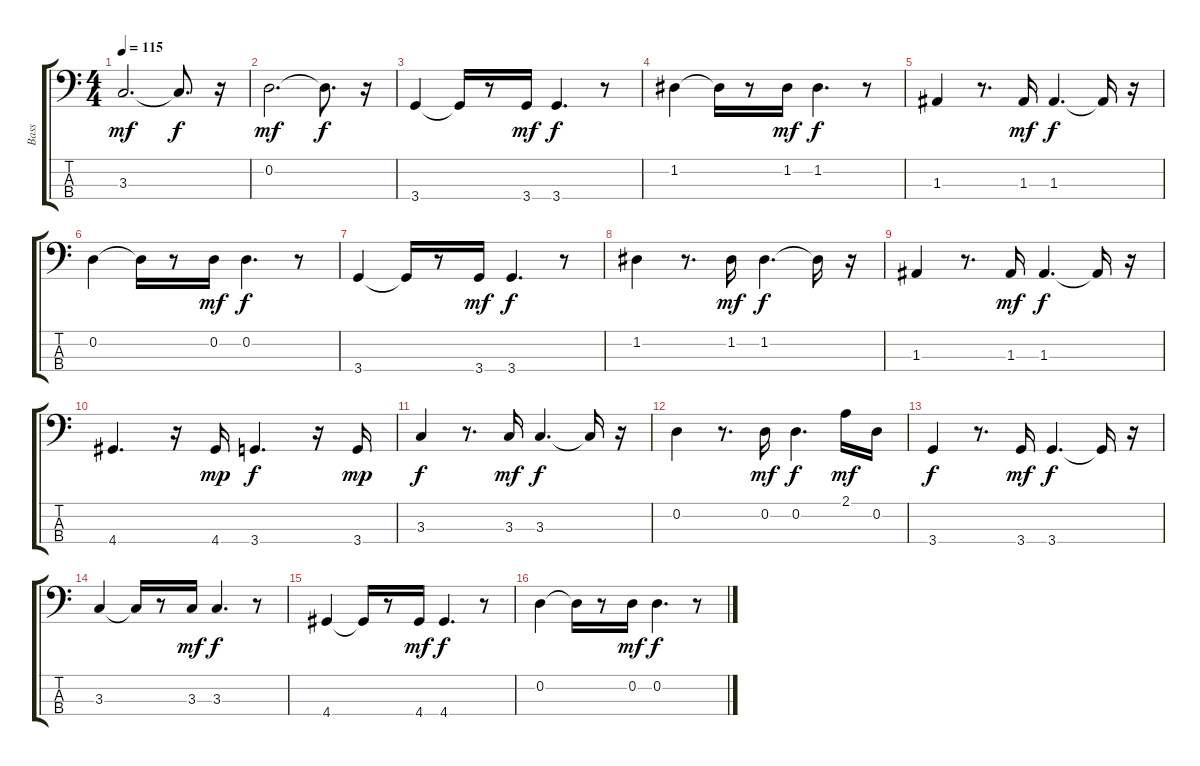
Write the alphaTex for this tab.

\track ("Bass    " "Bass    ") {instrument fretlessbass}
\staff {score tabs}
\tuning (G2 D2 A1 E1) {hide}
\ts (4 4)
\tempo 115
\clef f4
\ks c
3.3.2{d dy mf} 3.3{t}.8{d dy f} r.16 |
0.2.2{d dy mf} 0.2{t}.8{d dy f} r.16 |
3.4.4 3.4{t}.16 r.8 3.4.16{dy mf} 3.4.4{d dy f} r.8 |
1.2.4 1.2{t}.16 r.8 1.2.16{dy mf} 1.2.4{d dy f} r.8 |
1.3.4 r.8{d} 1.3.16{dy mf} 1.3.4{d dy f} 1.3{t}.16 r.16 |
0.2.4 0.2{t}.16 r.8 0.2.16{dy mf} 0.2.4{d dy f} r.8 |
3.4.4 3.4{t}.16 r.8 3.4.16{dy mf} 3.4.4{d dy f} r.8 |
1.2.4 r.8{d} 1.2.16{dy mf} 1.2.4{d dy f} 1.2{t}.16 r.16 |
1.3.4 r.8{d} 1.3.16{dy mf} 1.3.4{d dy f} 1.3{t}.16 r.16 |
4.4.4{d} r.16 4.4.16{dy mp} 3.4.4{d dy f} r.16 3.4.16{dy mp} |
3.3.4{dy f} r.8{d} 3.3.16{dy mf} 3.3.4{d dy f} 3.3{t}.16 r.16 |
0.2.4 r.8{d} 0.2.16{dy mf} 0.2.4{d dy f} 2.1.16{dy mf} 0.2.16 |
3.4.4{dy f} r.8{d} 3.4.16{dy mf} 3.4.4{d dy f} 3.4{t}.16 r.16 |
3.3.4 3.3{t}.16 r.8 3.3.16{dy mf} 3.3.4{d dy f} r.8 |
4.4.4 4.4{t}.16 r.8 4.4.16{dy mf} 4.4.4{d dy f} r.8 |
0.2.4 0.2{t}.16 r.8 0.2.16{dy mf} 0.2.4{d dy f} r.8
